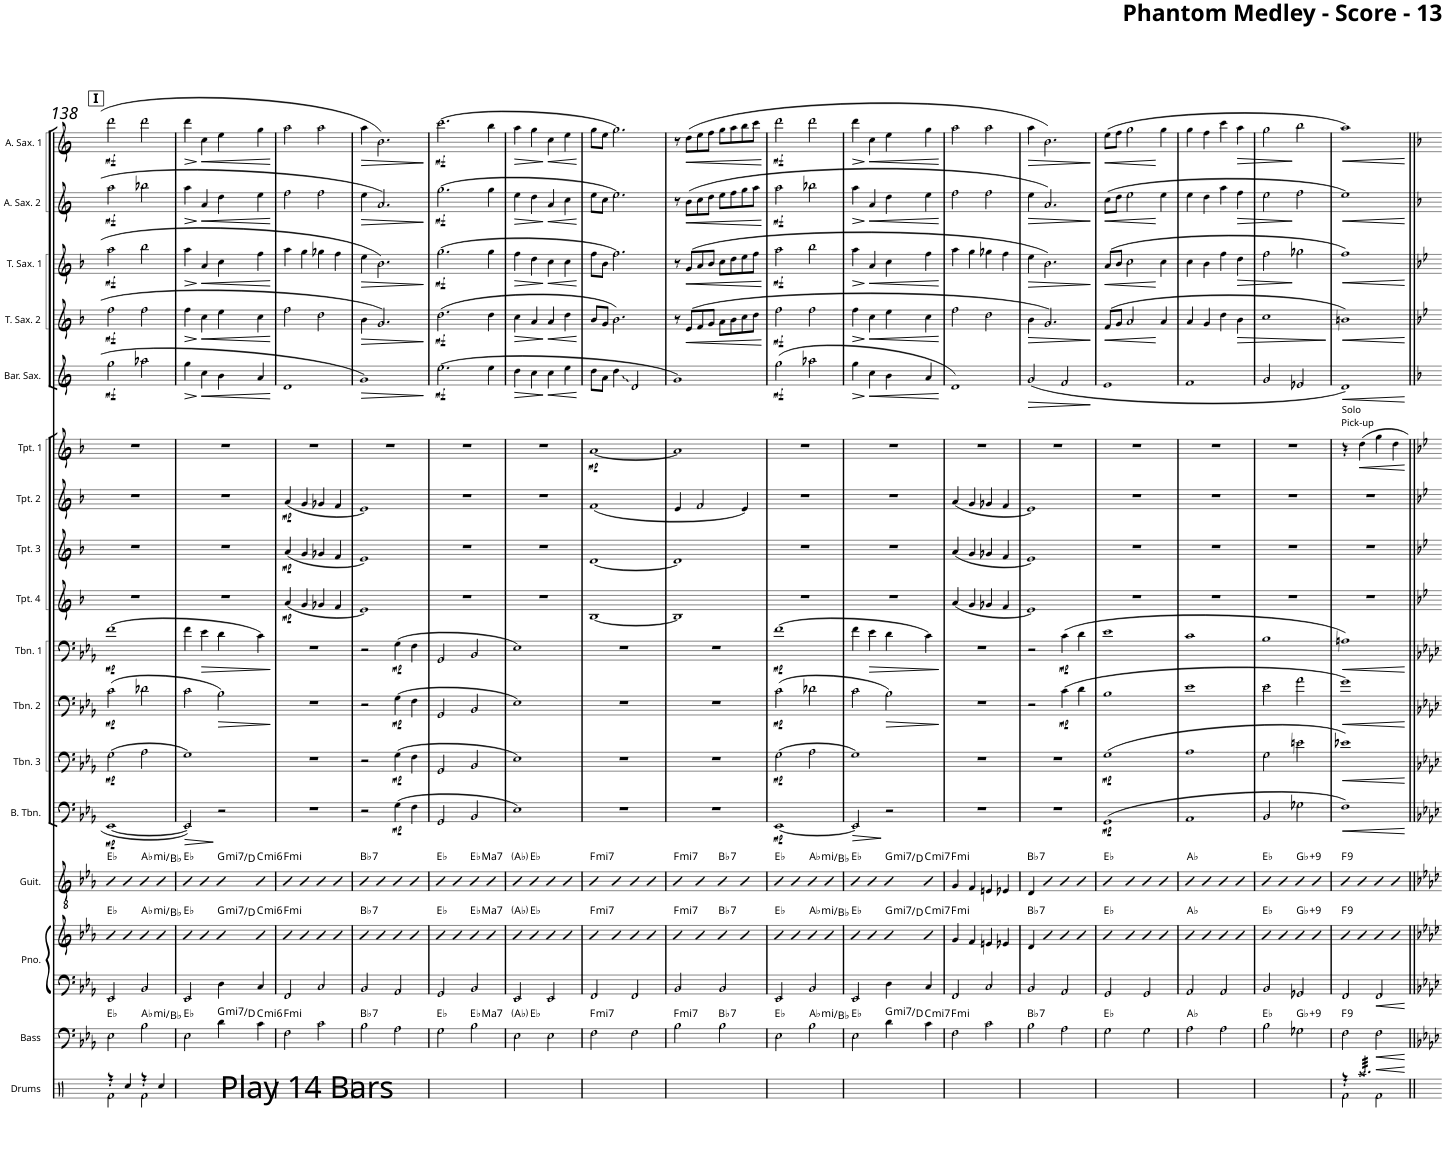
**kern	**kern	**dynam	**harte	**kern	**kern	**harte	**kern	**harte	**kern	**dynam	**kern	**dynam	**kern	**dynam	**kern	**dynam	**kern	**dynam	**kern	**dynam	**kern	**dynam	**kern	**dynam	**kern	**dynam	**kern	**dynam	**kern	**dynam	**kern	**dynam	**kern	**dynam
*part17	*part16	*part16	*part16	*part15	*part15	*part15	*part14	*part14	*part13	*part13	*part12	*part12	*part11	*part11	*part10	*part10	*part9	*part9	*part8	*part8	*part7	*part7	*part6	*part6	*part5	*part5	*part4	*part4	*part3	*part3	*part2	*part2	*part1	*part1
*staff18	*staff17	*staff17	*	*staff16	*staff15	*	*staff14	*	*staff13	*staff13	*staff12	*staff12	*staff11	*staff11	*staff10	*staff10	*staff9	*staff9	*staff8	*staff8	*staff7	*staff7	*staff6	*staff6	*staff5	*staff5	*staff4	*staff4	*staff3	*staff3	*staff2	*staff2	*staff1	*staff1
*I"Drums	*I"Bass	*	*	*I"Piano	*	*	*I"Guitar	*	*I"Bass Bone	*	*I"Trombone 3	*	*I"Trombone 2	*	*I"Trombone 1	*	*I"Trumpet 4	*	*I"Trumpet 3	*	*I"Trumpet 2	*	*I"Trumpet 1	*	*I"Bari Sax	*	*I"Tenor Sax 2	*	*I"Tenor Sax 1	*	*I"Alto Sax 2	*	*I"Alto Sax 1	*
*I'Drums	*I'Bass	*	*	*I'Pno.	*	*	*I'Guit.	*	*	*	*I'Tbn. 3	*	*I'Tbn. 2	*	*I'Tbn. 1	*	*I'Tpt. 4	*	*I'Tpt. 3	*	*I'Tpt. 2	*	*I'Tpt. 1	*	*I'Bar. Sax.	*	*I'T. Sax. 2	*	*I'T. Sax. 1	*	*I'A. Sax. 2	*	*I'A. Sax. 1	*
!!LO:PB:g=z
*clefX	*clefF4	*	*	*clefF4	*clefG2	*	*clefGv2	*	*clefF4	*	*clefF4	*	*clefF4	*	*clefF4	*	*clefG2	*	*clefG2	*	*clefG2	*	*clefG2	*	*clefG2	*	*clefG2	*	*clefG2	*	*clefG2	*	*clefG2	*
*	*Trd7c12	*	*	*	*	*	*	*	*	*	*	*	*	*	*	*	*Trd1c2	*	*Trd1c2	*	*Trd1c2	*	*Trd1c2	*	*Trd12c21	*	*Trd8c14	*	*Trd8c14	*	*Trd5c9	*	*Trd5c9	*
*k[]	*k[b-e-a-]	*	*	*k[b-e-a-]	*k[b-e-a-]	*	*k[b-e-a-]	*	*k[b-e-a-]	*	*k[b-e-a-]	*	*k[b-e-a-]	*	*k[b-e-a-]	*	*k[b-]	*	*k[b-]	*	*k[b-]	*	*k[b-]	*	*k[]	*	*k[b-]	*	*k[b-]	*	*k[]	*	*k[]	*
*M4/4	*M4/4	*	*	*M4/4	*M4/4	*	*M4/4	*	*M4/4	*	*M4/4	*	*M4/4	*	*M4/4	*	*M4/4	*	*M4/4	*	*M4/4	*	*M4/4	*	*M4/4	*	*M4/4	*	*M4/4	*	*M4/4	*	*M4/4	*
=138	=138	=138	=138	=138	=138	=138	=138	=138	=138	=138	=138	=138	=138	=138	=138	=138	=138	=138	=138	=138	=138	=138	=138	=138	=138	=138	=138	=138	=138	=138	=138	=138	=138	=138
*^	*	*	*	*	*	*	*	*	*	*	*	*	*	*	*	*	*	*	*	*	*	*	*	*	*	*	*	*	*	*	*	*	*	*
!	!	!	!	!	!	!	!	!	!	!	!LO:DY:b	!	!LO:DY:b	!	!LO:DY:b	!	!LO:DY:b	!	!	!	!	!	!	!	!	!	!LO:DY:b	!	!LO:DY:b	!	!LO:DY:b	!	!LO:DY:b	!	!LO:DY:b
4r	2Rf\	2E-\	.	Eb:maj	2EE-/	4b-	Eb:maj	4B-	Eb:maj	[1EE-	mp	(2G\	mp	(2c\	mp	(1f	mp	1r	.	1r	.	1r	.	1r	.	2gg\	mf	2ff\	mf	2aa\	mf	2aa\	mf	2ddd\	mf
4Rcc/	.	.	.	.	.	4b-	.	4B-	.	.	.	.	.	.	.	.	.	.	.	.	.	.	.	.	.	.	.	.	.	.	.	.	.	.	.
!	!	!	!	!LO:H:kt=mi	!	!	!LO:H:kt=mi	!	!LO:H:kt=mi	!	!	!	!	!	!	!	!	!	!	!	!	!	!	!	!	!	!	!	!	!	!	!	!	!	!
4r	2Rf\	2B-\	.	Ab:min/2	2BB-/	4b-	Ab:min/2	4B-	Ab:min/2	.	.	2A-\	.	2d-X\	.	.	.	.	.	.	.	.	.	.	.	2aa-X\	.	2ff\	.	2bb-\	.	2bb-X\	.	2ddd\	.
4Rcc/	.	.	.	.	.	4b-	.	4B-	.	.	.	.	.	.	.	.	.	.	.	.	.	.	.	.	.	.	.	.	.	.	.	.	.	.	.
*v	*v	*	*	*	*	*	*	*	*	*	*	*	*	*	*	*	*	*	*	*	*	*	*	*	*	*	*	*	*	*	*	*	*	*	*
=139	=139	=139	=139	=139	=139	=139	=139	=139	=139	=139	=139	=139	=139	=139	=139	=139	=139	=139	=139	=139	=139	=139	=139	=139	=139	=139	=139	=139	=139	=139	=139	=139	=139	=139
!LO:TX:a:t=Play 14 Bars	!	!	!	!	!	!	!	!	!	!	!	!	!	!	!	!	!	!	!	!	!	!	!	!	!	!	!	!	!	!	!	!	!	!
!	!	!	!	!	!	!	!	!	!	!LO:HP:b	!	!	!	!	!	!	!	!	!	!	!	!	!	!	!	!LO:HP:b	!	!LO:HP:b	!	!LO:HP:b	!	!LO:HP:b	!	!LO:HP:b
1ryy	2E-\	.	Eb:maj	2EE-/	4b-	Eb:maj	4B-	Eb:maj	2EE-/]	>	1G)	.	2c\	.	4f\	.	1r	.	1r	.	1r	.	1r	.	4gg\	>	4ff\	>	4aa\	>	4aa\	>	4ddd\	>
!	!	!	!	!	!	!	!	!	!	!	!	!	!	!	!	!LO:HP:b	!	!	!	!	!	!	!	!	!	!LO:HP:n=1:b	!	!LO:HP:n=1:b	!	!LO:HP:n=1:b	!	!LO:HP:n=1:b	!	!LO:HP:n=1:b
.	.	.	.	.	4b-	.	4B-	.	.	.	.	.	.	.	4e-\	>	.	.	.	.	.	.	.	.	4cc\	] <	4cc\	] <	4a/	] <	4a/	] <	4cc\	] <
!	!	!	!LO:H:kt=mi7	!	!	!LO:H:kt=mi7	!	!LO:H:kt=mi7	!	!	!	!	!	!LO:HP:b	!	!	!	!	!	!	!	!	!	!	!	!	!	!	!	!	!	!	!	!
.	4d\	.	G:min7/5	4D\	4b-	G:min7/5	4B-	G:min7/5	2r	]	.	.	2B-\)	>	4d\	.	.	.	.	.	.	.	.	.	4b\	.	4ee\	.	4cc\	.	4dd\	.	4ee\	.
!	!	!	!LO:H:kt=mi6	!	!	!LO:H:kt=mi6	!	!LO:H:kt=mi6	!	!	!	!	!	!	!	!	!	!	!	!	!	!	!	!	!	!	!	!	!	!	!	!	!	!
.	4c\	.	C:min6	4C/	4b-	C:min6	4B-	C:min6	.	.	.	.	.	.	4c\)	.	.	.	.	.	.	.	.	.	4a/	.	4cc\	.	4ff\	.	4ee\	.	4gg\	.
.	.	.	.	.	.	.	.	.	.	.	.	.	.	]	.	]	.	.	.	.	.	.	.	.	.	[	.	[	.	[	.	[	.	[
=140	=140	=140	=140	=140	=140	=140	=140	=140	=140	=140	=140	=140	=140	=140	=140	=140	=140	=140	=140	=140	=140	=140	=140	=140	=140	=140	=140	=140	=140	=140	=140	=140	=140	=140
!	!	!	!LO:H:kt=mi	!	!	!LO:H:kt=mi	!	!LO:H:kt=mi	!	!	!	!	!	!	!	!	!	!LO:DY:b	!	!LO:DY:b	!	!LO:DY:b	!	!	!	!	!	!	!	!	!	!	!	!
1ryy	2F\	.	F:min	2FF/	4b-	F:min	4B-	F:min	1r	.	1r	.	1r	.	1r	.	(4a/	mp	(4a/	mp	(4a/	mp	1r	.	1d	.	2ff\	.	4aa\	.	2ff\	.	2aa\	.
.	.	.	.	.	4b-	.	4B-	.	.	.	.	.	.	.	.	.	4g/	.	4g/	.	4g/	.	.	.	.	.	.	.	4gg\	.	.	.	.	.
.	2c\	.	.	2C/	4b-	.	4B-	.	.	.	.	.	.	.	.	.	4g-X/	.	4g-X/	.	4g-X/	.	.	.	.	.	2dd\	.	4gg-X\	.	2ff\	.	2aa\	.
.	.	.	.	.	4b-	.	4B-	.	.	.	.	.	.	.	.	.	4f/	.	4f/	.	4f/	.	.	.	.	.	.	.	4ff\	.	.	.	.	.
=141	=141	=141	=141	=141	=141	=141	=141	=141	=141	=141	=141	=141	=141	=141	=141	=141	=141	=141	=141	=141	=141	=141	=141	=141	=141	=141	=141	=141	=141	=141	=141	=141	=141	=141
!	!	!	!LO:H:kt=7	!	!	!LO:H:kt=7	!	!LO:H:kt=7	!	!	!	!	!	!	!	!	!	!	!	!	!	!	!	!	!	!LO:HP:b	!	!LO:HP:b	!	!LO:HP:b	!	!LO:HP:b	!	!LO:HP:b
1ryy	2B-\	.	Bb:7	2BB-/	4b-	Bb:7	4B-	Bb:7	2r	.	2r	.	2r	.	2r	.	1e)	.	1e)	.	1e)	.	1r	.	1g	>	4b-\	>	4ee\	>	4ee\	>	4aa\	>
.	.	.	.	.	4b-	.	4B-	.	.	.	.	.	.	.	.	.	.	.	.	.	.	.	.	.	.	.	2.g/	.	2.b-\	.	2.a/	.	2.b\	.
!	!	!	!	!	!	!	!	!	!	!LO:DY:b	!	!LO:DY:b	!	!LO:DY:b	!	!LO:DY:b	!	!	!	!	!	!	!	!	!	!	!	!	!	!	!	!	!	!
.	2A-\	.	.	2AA-/	4b-	.	4B-	.	(4G\	mp	(4G\	mp	(4G\	mp	(4G\	mp	.	.	.	.	.	.	.	.	.	.	.	.	.	.	.	.	.	.
.	.	.	.	.	4b-	.	4B-	.	4F\	.	4F\	.	4F\	.	4F\	.	.	.	.	.	.	.	.	.	.	.	.	.	.	.	.	.	.	.
.	.	.	.	.	.	.	.	.	.	.	.	.	.	.	.	.	.	.	.	.	.	.	.	.	.	]	.	]	.	]	.	]	.	]
=142	=142	=142	=142	=142	=142	=142	=142	=142	=142	=142	=142	=142	=142	=142	=142	=142	=142	=142	=142	=142	=142	=142	=142	=142	=142	=142	=142	=142	=142	=142	=142	=142	=142	=142
!	!	!	!	!	!	!	!	!	!	!	!	!	!	!	!	!	!	!	!	!	!	!	!	!	!	!LO:DY:b	!	!LO:DY:b	!	!LO:DY:b	!	!LO:DY:b	!	!LO:DY:b
1ryy	2G\	.	Eb:maj	2GG/	4b-	Eb:maj	4B-	Eb:maj	2GG/	.	2GG/	.	2GG/	.	2GG/	.	1r	.	1r	.	1r	.	1r	.	(2.ee\	mf	(2.dd\	mf	(2.gg\	mf	(2.gg\	mf	(2.ccc\	mf
.	.	.	.	.	4b-	.	4B-	.	.	.	.	.	.	.	.	.	.	.	.	.	.	.	.	.	.	.	.	.	.	.	.	.	.	.
!	!	!	!LO:H:kt=Ma7	!	!	!LO:H:kt=Ma7	!	!LO:H:kt=Ma7	!	!	!	!	!	!	!	!	!	!	!	!	!	!	!	!	!	!	!	!	!	!	!	!	!	!
.	2B-\	.	Eb:maj7	2BB-/	4b-	Eb:maj7	4B-	Eb:maj7	2BB-/	.	2BB-/	.	2BB-/	.	2BB-/	.	.	.	.	.	.	.	.	.	.	.	.	.	.	.	.	.	.	.
.	.	.	.	.	4b-	.	4B-	.	.	.	.	.	.	.	.	.	.	.	.	.	.	.	.	.	4ee\	.	4dd\	.	4gg\	.	4gg\	.	4bb\	.
=143	=143	=143	=143	=143	=143	=143	=143	=143	=143	=143	=143	=143	=143	=143	=143	=143	=143	=143	=143	=143	=143	=143	=143	=143	=143	=143	=143	=143	=143	=143	=143	=143	=143	=143
!	!	!	!	!	!	!	!	!	!	!	!	!	!	!	!	!	!	!	!	!	!	!	!	!	!	!LO:HP:b	!	!LO:HP:b	!	!LO:HP:b	!	!LO:HP:b	!	!LO:HP:b
*	*^	*	*	*	*	*	*	*	*	*	*	*	*	*	*	*	*	*	*	*	*	*	*	*	*	*	*	*	*	*	*	*	*	*
1ryy	2E-\	4ryy	.	Ab:maj	2EE-/	4b-	Ab:maj	4B-	Ab:maj	1E-)	.	1E-)	.	1E-)	.	1E-)	.	1r	.	1r	.	1r	.	1r	.	4dd\	>	4cc\	>	4ff\	>	4ee\	>	4aa\	>
.	.	2.ryy	.	Eb:maj	.	4b-	Eb:maj	4B-	Eb:maj	.	.	.	.	.	.	.	.	.	.	.	.	.	.	.	.	4cc\	.	4a/	.	4dd\	.	4dd\	.	4gg\	.
!	!	!	!	!	!	!	!	!	!	!	!	!	!	!	!	!	!	!	!	!	!	!	!	!	!	!	!LO:HP:n=1:b	!	!LO:HP:n=1:b	!	!LO:HP:n=1:b	!	!LO:HP:n=1:b	!	!LO:HP:n=1:b
.	2E-\	.	.	.	2EE-/	4b-	.	4B-	.	.	.	.	.	.	.	.	.	.	.	.	.	.	.	.	.	4cc\	] <	4a/	] <	4cc\	] <	4a/	] <	4cc\	] <
.	.	.	.	.	.	4b-	.	4B-	.	.	.	.	.	.	.	.	.	.	.	.	.	.	.	.	.	4ee\	.	4dd\	.	4cc\	.	4cc\	.	4ee\	.
.	.	.	.	.	.	.	.	.	.	.	.	.	.	.	.	.	.	.	.	.	.	.	.	.	.	.	[	.	[	.	[	.	[	.	[
=144	=144	=144	=144	=144	=144	=144	=144	=144	=144	=144	=144	=144	=144	=144	=144	=144	=144	=144	=144	=144	=144	=144	=144	=144	=144	=144	=144	=144	=144	=144	=144	=144	=144	=144	=144
!	!	!	!	!LO:H:kt=mi7	!	!	!LO:H:kt=mi7	!	!LO:H:kt=mi7	!	!	!	!	!	!	!	!	!	!	!	!	!	!	!	!LO:DY:b	!	!	!	!	!	!	!	!	!	!
*	*v	*v	*	*	*	*	*	*	*	*	*	*	*	*	*	*	*	*	*	*	*	*	*	*	*	*	*	*	*	*	*	*	*	*	*
1ryy	2F\	.	F:min7	2FF/	4b-	F:min7	4B-	F:min7	1r	.	1r	.	1r	.	1r	.	[1B-	.	[1d	.	(1f	.	[1a	mp	8dd\L	.	8b-/L	.	8ff\L	.	8ee\L	.	8gg\L	.
.	.	.	.	.	.	.	.	.	.	.	.	.	.	.	.	.	.	.	.	.	.	.	.	.	8a\J	.	8g/J	.	8b-\J	.	8cc\J	.	8ee\J	.
.	.	.	.	.	4b-	.	4B-	.	.	.	.	.	.	.	.	.	.	.	.	.	.	.	.	.	4dd\	.	2.b-\)	.	2.ff\)	.	2.ee\)	.	2.gg\)	.
.	2F\	.	.	2FF/	4b-	.	4B-	.	.	.	.	.	.	.	.	.	.	.	.	.	.	.	.	.	2d/	.	.	.	.	.	.	.	.	.
.	.	.	.	.	4b-	.	4B-	.	.	.	.	.	.	.	.	.	.	.	.	.	.	.	.	.	.	.	.	.	.	.	.	.	.	.
=145	=145	=145	=145	=145	=145	=145	=145	=145	=145	=145	=145	=145	=145	=145	=145	=145	=145	=145	=145	=145	=145	=145	=145	=145	=145	=145	=145	=145	=145	=145	=145	=145	=145	=145
!	!	!	!LO:H:kt=mi7	!	!	!LO:H:kt=mi7	!	!LO:H:kt=mi7	!	!	!	!	!	!	!	!	!	!	!	!	!	!	!	!	!	!	!	!	!	!	!	!	!	!
1ryy	2B-\	.	F:min7	2BB-/	4b-	F:min7	4B-	F:min7	1r	.	1r	.	1r	.	1r	.	1B-]	.	1d]	.	4e/	.	1a]	.	1g)	.	8r	.	8r	.	8r	.	8r	.
!	!	!	!	!	!	!	!	!	!	!	!	!	!	!	!	!	!	!	!	!	!	!	!	!	!	!	!	!LO:HP:b	!	!LO:HP:b	!	!LO:HP:b	!	!LO:HP:b
.	.	.	.	.	.	.	.	.	.	.	.	.	.	.	.	.	.	.	.	.	.	.	.	.	.	.	(8e/L	<	(8g/L	<	(8b\L	<	(8dd\L	<
.	.	.	.	.	4b-	.	4B-	.	.	.	.	.	.	.	.	.	.	.	.	.	2f/	.	.	.	.	.	8f/	.	8a/	.	8cc\	.	8ee\	.
.	.	.	.	.	.	.	.	.	.	.	.	.	.	.	.	.	.	.	.	.	.	.	.	.	.	.	8g/J	.	8b-/J	.	8dd\J	.	8ff\J	.
!	!	!	!LO:H:kt=7	!	!	!LO:H:kt=7	!	!LO:H:kt=7	!	!	!	!	!	!	!	!	!	!	!	!	!	!	!	!	!	!	!	!	!	!	!	!	!	!
.	2B-\	.	Bb:7	2BB-/	4b-	Bb:7	4B-	Bb:7	.	.	.	.	.	.	.	.	.	.	.	.	.	.	.	.	.	.	8a\L	.	8cc\L	.	8ee\L	.	8gg\L	.
.	.	.	.	.	.	.	.	.	.	.	.	.	.	.	.	.	.	.	.	.	.	.	.	.	.	.	8b-\	.	8dd\	.	8ff\	.	8aa\	.
.	.	.	.	.	4b-	.	4B-	.	.	.	.	.	.	.	.	.	.	.	.	.	4e/)	.	.	.	.	.	8cc\	.	8ee\	.	8gg\	.	8bb\	.
.	.	.	.	.	.	.	.	.	.	.	.	.	.	.	.	.	.	.	.	.	.	.	.	.	.	.	8dd\J	.	8ff\J	.	8aa\J	.	8ccc\J	.
.	.	.	.	.	.	.	.	.	.	.	.	.	.	.	.	.	.	.	.	.	.	.	.	.	.	.	.	[	.	[	.	[	.	[
=146	=146	=146	=146	=146	=146	=146	=146	=146	=146	=146	=146	=146	=146	=146	=146	=146	=146	=146	=146	=146	=146	=146	=146	=146	=146	=146	=146	=146	=146	=146	=146	=146	=146	=146
!	!	!	!	!	!	!	!	!	!	!LO:DY:b	!	!LO:DY:b	!	!LO:DY:b	!	!LO:DY:b	!	!	!	!	!	!	!	!	!	!LO:DY:b	!	!LO:DY:b	!	!LO:DY:b	!	!LO:DY:b	!	!LO:DY:b
1ryy	2E-\	.	Eb:maj	2EE-/	4b-	Eb:maj	4B-	Eb:maj	[1EE-	mp	(2G\	mp	(2c\	mp	(1f	mp	1r	.	1r	.	1r	.	1r	.	(2gg\	mf	2ff\	mf	2aa\	mf	2aa\	mf	2ddd\	mf
.	.	.	.	.	4b-	.	4B-	.	.	.	.	.	.	.	.	.	.	.	.	.	.	.	.	.	.	.	.	.	.	.	.	.	.	.
!	!	!	!LO:H:kt=mi	!	!	!LO:H:kt=mi	!	!LO:H:kt=mi	!	!	!	!	!	!	!	!	!	!	!	!	!	!	!	!	!	!	!	!	!	!	!	!	!	!
.	2B-\	.	Ab:min/2	2BB-/	4b-	Ab:min/2	4B-	Ab:min/2	.	.	2A-\	.	2d-X\	.	.	.	.	.	.	.	.	.	.	.	2aa-X\	.	2ff\	.	2bb-\	.	2bb-X\	.	2ddd\	.
.	.	.	.	.	4b-	.	4B-	.	.	.	.	.	.	.	.	.	.	.	.	.	.	.	.	.	.	.	.	.	.	.	.	.	.	.
=147	=147	=147	=147	=147	=147	=147	=147	=147	=147	=147	=147	=147	=147	=147	=147	=147	=147	=147	=147	=147	=147	=147	=147	=147	=147	=147	=147	=147	=147	=147	=147	=147	=147	=147
!	!	!	!	!	!	!	!	!	!	!LO:HP:b	!	!	!	!	!	!	!	!	!	!	!	!	!	!	!	!LO:HP:b	!	!LO:HP:b	!	!LO:HP:b	!	!LO:HP:b	!	!LO:HP:b
1ryy	2E-\	.	Eb:maj	2EE-/	4b-	Eb:maj	4B-	Eb:maj	2EE-/]	>	1G)	.	2c\	.	4f\	.	1r	.	1r	.	1r	.	1r	.	4gg\	>	4ff\	>	4aa\	>	4aa\	>	4ddd\	>
!	!	!	!	!	!	!	!	!	!	!	!	!	!	!	!	!LO:HP:b	!	!	!	!	!	!	!	!	!	!LO:HP:n=1:b	!	!LO:HP:n=1:b	!	!LO:HP:n=1:b	!	!LO:HP:n=1:b	!	!LO:HP:n=1:b
.	.	.	.	.	4b-	.	4B-	.	.	.	.	.	.	.	4e-\	>	.	.	.	.	.	.	.	.	4cc\	] <	4cc\	] <	4a/	] <	4a/	] <	4cc\	] <
!	!	!	!LO:H:kt=mi7	!	!	!LO:H:kt=mi7	!	!LO:H:kt=mi7	!	!	!	!	!	!LO:HP:b	!	!	!	!	!	!	!	!	!	!	!	!	!	!	!	!	!	!	!	!
.	4d\	.	G:min7/5	4D\	4b-	G:min7/5	4B-	G:min7/5	2r	]	.	.	2B-\)	>	4d\	.	.	.	.	.	.	.	.	.	4b\	.	4ee\	.	4cc\	.	4dd\	.	4ee\	.
!	!	!	!LO:H:kt=mi7	!	!	!LO:H:kt=mi7	!	!LO:H:kt=mi7	!	!	!	!	!	!	!	!	!	!	!	!	!	!	!	!	!	!	!	!	!	!	!	!	!	!
.	4c\	.	C:min7	4C/	4b-	C:min7	4B-	C:min7	.	.	.	.	.	.	4c\)	.	.	.	.	.	.	.	.	.	4a/	.	4cc\	.	4ff\	.	4ee\	.	4gg\	.
.	.	.	.	.	.	.	.	.	.	.	.	.	.	]	.	]	.	.	.	.	.	.	.	.	.	[	.	[	.	[	.	[	.	[
=148	=148	=148	=148	=148	=148	=148	=148	=148	=148	=148	=148	=148	=148	=148	=148	=148	=148	=148	=148	=148	=148	=148	=148	=148	=148	=148	=148	=148	=148	=148	=148	=148	=148	=148
!	!	!	!LO:H:kt=mi	!	!	!LO:H:kt=mi	!	!LO:H:kt=mi	!	!	!	!	!	!	!	!	!	!	!	!	!	!	!	!	!	!	!	!	!	!	!	!	!	!
1ryy	2F\	.	F:min	2FF/	4g/	F:min	4G/	F:min	1r	.	1r	.	1r	.	1r	.	(4a/	.	(4a/	.	(4a/	.	1r	.	1d)	.	2ff\	.	4aa\	.	2ff\	.	2aa\	.
.	.	.	.	.	4f/	.	4F/	.	.	.	.	.	.	.	.	.	4g/	.	4g/	.	4g/	.	.	.	.	.	.	.	4gg\	.	.	.	.	.
.	2c\	.	.	2C/	4en/	.	4En/	.	.	.	.	.	.	.	.	.	4g-X/	.	4g-X/	.	4g-X/	.	.	.	.	.	2dd\	.	4gg-X\	.	2ff\	.	2aa\	.
.	.	.	.	.	4e-X/	.	4E-X/	.	.	.	.	.	.	.	.	.	4f/	.	4f/	.	4f/	.	.	.	.	.	.	.	4ff\	.	.	.	.	.
=149	=149	=149	=149	=149	=149	=149	=149	=149	=149	=149	=149	=149	=149	=149	=149	=149	=149	=149	=149	=149	=149	=149	=149	=149	=149	=149	=149	=149	=149	=149	=149	=149	=149	=149
!	!	!	!LO:H:kt=7	!	!	!LO:H:kt=7	!	!LO:H:kt=7	!	!	!	!	!	!	!	!	!	!	!	!	!	!	!	!	!	!LO:HP:b	!	!LO:HP:b	!	!LO:HP:b	!	!LO:HP:b	!	!LO:HP:b
1ryy	2B-\	.	Bb:7	2BB-/	4d/	Bb:7	4D/	Bb:7	1r	.	1r	.	2r	.	2r	.	1e)	.	1e)	.	1e)	.	1r	.	(2g/	>	4b-\	>	4ee\	>	4ee\	>	4aa\	>
.	.	.	.	.	4b-	.	4B-	.	.	.	.	.	.	.	.	.	.	.	.	.	.	.	.	.	.	.	2.g/)	.	2.b-\)	.	2.a/)	.	2.b\)	.
!	!	!	!	!	!	!	!	!	!	!	!	!	!	!LO:DY:b	!	!LO:DY:b	!	!	!	!	!	!	!	!	!	!	!	!	!	!	!	!	!	!
.	2A-\	.	.	2AA-/	4b-	.	4B-	.	.	.	.	.	(4c\	mp	(4c\	mp	.	.	.	.	.	.	.	.	2f/	.	.	.	.	.	.	.	.	.
.	.	.	.	.	4b-	.	4B-	.	.	.	.	.	4d\	.	4d\	.	.	.	.	.	.	.	.	.	.	.	.	.	.	.	.	.	.	.
.	.	.	.	.	.	.	.	.	.	.	.	.	.	.	.	.	.	.	.	.	.	.	.	.	.	]	.	]	.	]	.	]	.	]
=150	=150	=150	=150	=150	=150	=150	=150	=150	=150	=150	=150	=150	=150	=150	=150	=150	=150	=150	=150	=150	=150	=150	=150	=150	=150	=150	=150	=150	=150	=150	=150	=150	=150	=150
!	!	!	!	!	!	!	!	!	!	!LO:DY:b	!	!LO:DY:b	!	!	!	!	!	!	!	!	!	!	!	!	!	!	!	!LO:HP:b	!	!LO:HP:b	!	!LO:HP:b	!	!LO:HP:b
1ryy	2G\	.	Eb:maj	2GG/	4b-	Eb:maj	4B-	Eb:maj	(1GG	mp	(1G	mp	1B-	.	1e-	.	1r	.	1r	.	1r	.	1r	.	1e	.	(8f/L	<	(8a/L	<	(8cc\L	<	(8ee\L	<
.	.	.	.	.	.	.	.	.	.	.	.	.	.	.	.	.	.	.	.	.	.	.	.	.	.	.	8g/J	.	8b-/J	.	8dd\J	.	8ff\J	.
.	.	.	.	.	4b-	.	4B-	.	.	.	.	.	.	.	.	.	.	.	.	.	.	.	.	.	.	.	2a/	.	2cc\	.	2ee\	.	2gg\	.
.	2G\	.	.	2GG/	4b-	.	4B-	.	.	.	.	.	.	.	.	.	.	.	.	.	.	.	.	.	.	.	.	.	.	.	.	.	.	.
.	.	.	.	.	4b-	.	4B-	.	.	.	.	.	.	.	.	.	.	.	.	.	.	.	.	.	.	.	4a/	[	4cc\	[	4ee\	[	4gg\	[
=151	=151	=151	=151	=151	=151	=151	=151	=151	=151	=151	=151	=151	=151	=151	=151	=151	=151	=151	=151	=151	=151	=151	=151	=151	=151	=151	=151	=151	=151	=151	=151	=151	=151	=151
1ryy	2A-\	.	Ab:maj	2AA-/	4b-	Ab:maj	4B-	Ab:maj	1AA-	.	1A-	.	1e-	.	1c	.	1r	.	1r	.	1r	.	1r	.	1f	.	4a/	.	4cc\	.	4ee\	.	4gg\	.
.	.	.	.	.	4b-	.	4B-	.	.	.	.	.	.	.	.	.	.	.	.	.	.	.	.	.	.	.	4g/	.	4b-\	.	4dd\	.	4ff\	.
.	2A-\	.	.	2AA-/	4b-	.	4B-	.	.	.	.	.	.	.	.	.	.	.	.	.	.	.	.	.	.	.	4dd\	.	4ff\	.	4aa\	.	4ccc\	.
!	!	!	!	!	!	!	!	!	!	!	!	!	!	!	!	!	!	!	!	!	!	!	!	!	!	!	!	!LO:HP:b	!	!LO:HP:b	!	!LO:HP:b	!	!LO:HP:b
.	.	.	.	.	4b-	.	4B-	.	.	.	.	.	.	.	.	.	.	.	.	.	.	.	.	.	.	.	4b-\	>	4dd\	>	4ff\	>	4aa\	>
=152	=152	=152	=152	=152	=152	=152	=152	=152	=152	=152	=152	=152	=152	=152	=152	=152	=152	=152	=152	=152	=152	=152	=152	=152	=152	=152	=152	=152	=152	=152	=152	=152	=152	=152
1ryy	2B-\	.	Eb:maj	2BB-/	4b-	Eb:maj	4B-	Eb:maj	2BB-/	.	2G\	.	2e-\	.	1B-	.	1r	.	1r	.	1r	.	1r	.	2g/	.	1cc	.	2ff\	.	2ee\	.	2gg\	.
.	.	.	.	.	4b-	.	4B-	.	.	.	.	.	.	.	.	.	.	.	.	.	.	.	.	.	.	.	.	.	.	.	.	.	.	.
!	!	!	!LO:H:kt=7	!	!	!LO:H:kt=7	!	!LO:H:kt=7	!	!	!	!	!	!	!	!	!	!	!	!	!	!	!	!	!	!	!	!	!	!	!	!	!	!
.	2G-X\	.	Gb:aug(b7,9)	2GG-X/	4b-	Gb:aug(b7,9)	4B-	Gb:aug(b7,9)	2G-X\	.	2en\	.	2a-\	.	.	.	.	.	.	.	.	.	.	.	2e-X/	.	.	.	2gg-X\	]	2ff\	]	2bb\	]
.	.	.	.	.	4b-	.	4B-	.	.	.	.	.	.	.	.	.	.	.	.	.	.	.	.	.	.	.	.	.	.	.	.	.	.	.
.	.	.	.	.	.	.	.	.	.	.	.	.	.	.	.	.	.	.	.	.	.	.	.	.	.	.	.	]	.	.	.	.	.	.
=153	=153	=153	=153	=153	=153	=153	=153	=153	=153	=153	=153	=153	=153	=153	=153	=153	=153	=153	=153	=153	=153	=153	=153	=153	=153	=153	=153	=153	=153	=153	=153	=153	=153	=153
*^	*	*	*	*	*	*	*	*	*	*	*	*	*	*	*	*	*	*	*	*	*	*	*	*	*	*	*	*	*	*	*	*	*	*
!	!	!	!	!	!	!	!	!	!	!	!	!	!	!	!	!	!	!	!	!	!	!	!	!LO:TX:a:t=Solo	!	!	!	!	!	!	!	!	!	!	!
!	!	!	!	!	!	!	!	!	!	!	!	!	!	!	!	!	!	!	!	!	!	!	!	!LO:TX:a:t=Pick-up	!	!	!	!	!	!	!	!	!	!	!
!	!	!	!	!LO:H:kt=9	!	!	!LO:H:kt=9	!	!LO:H:kt=9	!	!LO:HP:b	!	!LO:HP:b	!	!LO:HP:b	!	!LO:HP:b	!	!	!	!	!	!	!	!	!	!LO:HP:b	!	!LO:HP:b	!	!LO:HP:b	!	!LO:HP:b	!	!LO:HP:b
4r	2Rf\	2F\	.	F:9	2FF/	4b-	F:9	4B-	F:9	1F)	<	1e-X)	<	1g)	<	1An)	<	1r	.	1r	.	1r	.	4r	.	1d)	<	1bn)	<	1ff)	<	1ee)	<	1aa)	<
!	!	!	!	!	!	!	!	!	!	!	!	!	!	!	!	!	!	!	!	!	!	!	!	!	!LO:HP:b	!	!	!	!	!	!	!	!	!	!
*tremolo	*	*	*	*	*	*	*	*	*	*	*	*	*	*	*	*	*	*	*	*	*	*	*	*	*	*	*	*	*	*	*	*	*	*	*
32Raa/LLL	.	.	.	.	.	4b-	.	4B-	.	.	.	.	.	.	.	.	.	.	.	.	.	.	.	4dd\	<	.	.	.	.	.	.	.	.	.	.
32Raa/	.	.	.	.	.	.	.	.	.	.	.	.	.	.	.	.	.	.	.	.	.	.	.	.	.	.	.	.	.	.	.	.	.	.	.
32Raa/	.	.	.	.	.	.	.	.	.	.	.	.	.	.	.	.	.	.	.	.	.	.	.	.	.	.	.	.	.	.	.	.	.	.	.
32Raa/	.	.	.	.	.	.	.	.	.	.	.	.	.	.	.	.	.	.	.	.	.	.	.	.	.	.	.	.	.	.	.	.	.	.	.
32Raa/	.	.	.	.	.	.	.	.	.	.	.	.	.	.	.	.	.	.	.	.	.	.	.	.	.	.	.	.	.	.	.	.	.	.	.
32Raa/	.	.	.	.	.	.	.	.	.	.	.	.	.	.	.	.	.	.	.	.	.	.	.	.	.	.	.	.	.	.	.	.	.	.	.
32Raa/	.	.	.	.	.	.	.	.	.	.	.	.	.	.	.	.	.	.	.	.	.	.	.	.	.	.	.	.	.	.	.	.	.	.	.
32Raa/	.	.	.	.	.	.	.	.	.	.	.	.	.	.	.	.	.	.	.	.	.	.	.	.	.	.	.	.	.	.	.	.	.	.	.
!	!	!	!LO:HP:b	!	!	!	!	!	!	!	!	!	!	!	!	!	!	!	!	!	!	!	!	!	!	!	!	!	!	!	!	!	!	!	!
32Raa/	2Rf\	2F\	<	.	2FF/	4b-	.	4B-	.	.	.	.	.	.	.	.	.	.	.	.	.	.	.	4gg\	.	.	.	.	.	.	.	.	.	.	.
32Raa/	.	.	.	.	.	.	.	.	.	.	.	.	.	.	.	.	.	.	.	.	.	.	.	.	.	.	.	.	.	.	.	.	.	.	.
32Raa/	.	.	.	.	.	.	.	.	.	.	.	.	.	.	.	.	.	.	.	.	.	.	.	.	.	.	.	.	.	.	.	.	.	.	.
32Raa/	.	.	.	.	.	.	.	.	.	.	.	.	.	.	.	.	.	.	.	.	.	.	.	.	.	.	.	.	.	.	.	.	.	.	.
32Raa/	.	.	.	.	.	.	.	.	.	.	.	.	.	.	.	.	.	.	.	.	.	.	.	.	.	.	.	.	.	.	.	.	.	.	.
32Raa/	.	.	.	.	.	.	.	.	.	.	.	.	.	.	.	.	.	.	.	.	.	.	.	.	.	.	.	.	.	.	.	.	.	.	.
32Raa/	.	.	.	.	.	.	.	.	.	.	.	.	.	.	.	.	.	.	.	.	.	.	.	.	.	.	.	.	.	.	.	.	.	.	.
32Raa/	.	.	.	.	.	.	.	.	.	.	.	.	.	.	.	.	.	.	.	.	.	.	.	.	.	.	.	.	.	.	.	.	.	.	.
32Raa/	.	.	.	.	.	4b-	.	4B-	.	.	.	.	.	.	.	.	.	.	.	.	.	.	.	4dd\	.	.	.	.	.	.	.	.	.	.	.
32Raa/	.	.	.	.	.	.	.	.	.	.	.	.	.	.	.	.	.	.	.	.	.	.	.	.	.	.	.	.	.	.	.	.	.	.	.
32Raa/	.	.	.	.	.	.	.	.	.	.	.	.	.	.	.	.	.	.	.	.	.	.	.	.	.	.	.	.	.	.	.	.	.	.	.
32Raa/	.	.	.	.	.	.	.	.	.	.	.	.	.	.	.	.	.	.	.	.	.	.	.	.	.	.	.	.	.	.	.	.	.	.	.
32Raa/	.	.	.	.	.	.	.	.	.	.	.	.	.	.	.	.	.	.	.	.	.	.	.	.	.	.	.	.	.	.	.	.	.	.	.
32Raa/	.	.	.	.	.	.	.	.	.	.	.	.	.	.	.	.	.	.	.	.	.	.	.	.	.	.	.	.	.	.	.	.	.	.	.
32Raa/	.	.	.	.	.	.	.	.	.	.	.	.	.	.	.	.	.	.	.	.	.	.	.	.	.	.	.	.	.	.	.	.	.	.	.
32Raa/JJJ	.	.	.	.	.	.	.	.	.	.	.	.	.	.	.	.	.	.	.	.	.	.	.	.	.	.	.	.	.	.	.	.	.	.	.
*Xtremolo	*	*	*	*	*	*	*	*	*	*	*	*	*	*	*	*	*	*	*	*	*	*	*	*	*	*	*	*	*	*	*	*	*	*	*
*v	*v	*	*	*	*	*	*	*	*	*	*	*	*	*	*	*	*	*	*	*	*	*	*	*	*	*	*	*	*	*	*	*	*	*	*
.	.	[	.	.	.	.	.	.	.	[	.	[	.	[	.	[	.	.	.	.	.	.	.	[	.	[	.	[	.	[	.	[	.	[
=||	=||	=||	=||	=||	=||	=||	=||	=||	=||	=||	=||	=||	=||	=||	=||	=||	=||	=||	=||	=||	=||	=||	=||	=||	=||	=||	=||	=||	=||	=||	=||	=||	=||	=||
*-	*-	*-	*-	*-	*-	*-	*-	*-	*-	*-	*-	*-	*-	*-	*-	*-	*-	*-	*-	*-	*-	*-	*-	*-	*-	*-	*-	*-	*-	*-	*-	*-	*-	*-
